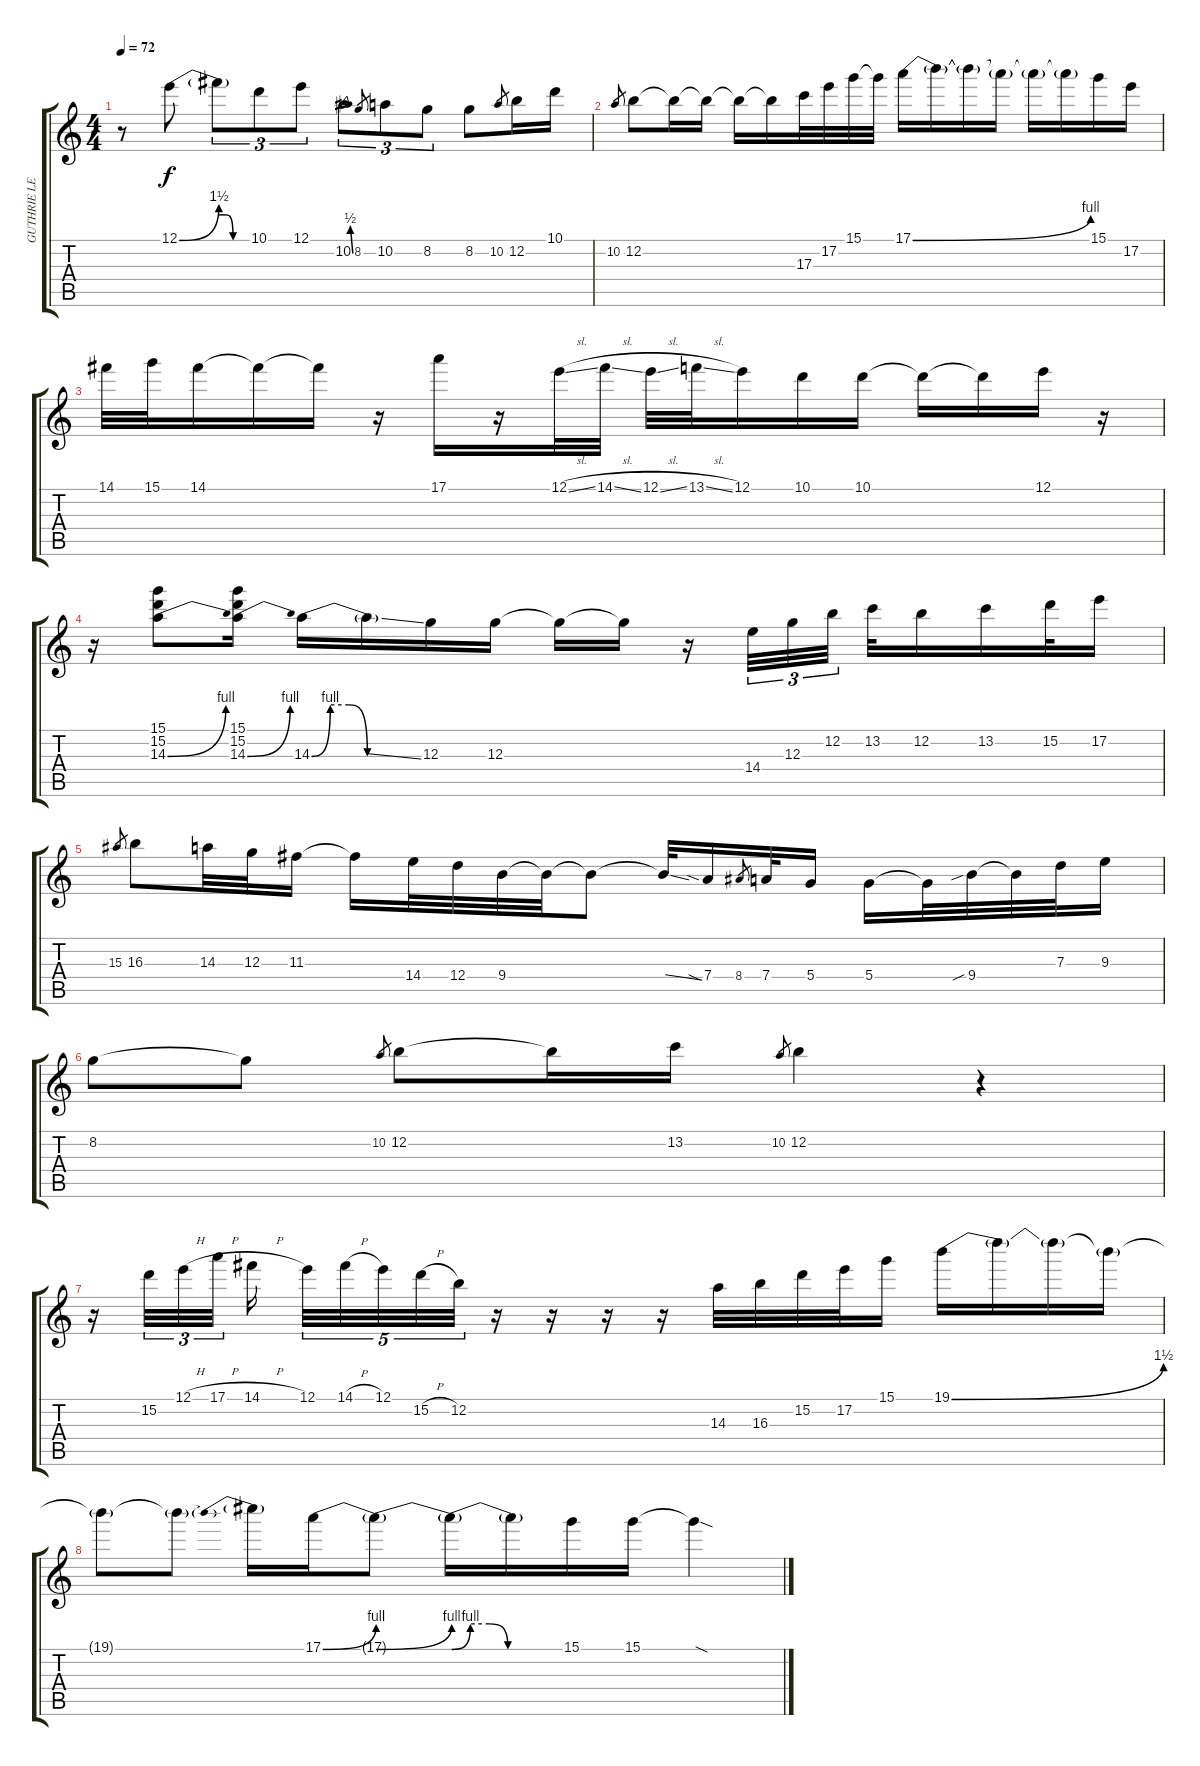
\track ("GUTHRIE LEAD" "GUTHRIE LE") {instrument electricguitarjazz}
\staff {score tabs}
\tuning (E4 B3 G3 D3 A2 E2) {hide}
\ts (4 4)
\tempo 72
\clef g2
\ks c
r.8{dy f} 12.1{be (bend 0 0 60 6)}.8 12.1{be (custom 0 4 15 4 30 0 60 0) t}.8{tu (3 2)} 10.1.8{tu (3 2)} 12.1.8{tu (3 2)} 10.2{be (bend 0 0 60 2)}.8{tu (3 2)} 8.2.8{gr} 10.2.8{tu (3 2)} 8.2.8{tu (3 2)} 8.2.8 10.2.8{gr} 12.2.16 10.1.16 |
10.2.8{gr} 12.2.8 12.2{t}.16 12.2{t}.16 12.2{t}.16 12.2{t}.16 17.3.32 17.2.32 15.1.32 15.1{t}.32 17.1{be (bend 0 0 60 4)}.16 17.1{t}.16 17.1{t}.16 17.1{t}.16 17.1{t}.16 17.1{t}.16 15.1.16 17.2.16 |
14.1.32 15.1.32 14.1.16 14.1{t}.16 14.1{t}.16 r.16 17.1.16 r.16 12.1{sl}.32 14.1{sl}.32 12.1{sl}.32 13.1{sl}.32 12.1.16 10.1.16 10.1.16 10.1{t}.16 10.1{t}.16 12.1.16 r.16 |
r.16 (15.1 15.2 14.3{be (bend 0 0 60 4)}).8 (15.1 15.2 14.3{be (bend 0 0 60 4)}).16 14.3{be (custom 0 0 10 4 20 4 30 0 60 0)}.16 14.3{ss t}.16 12.3.16 12.3.16 12.3{t}.16 12.3{t}.16 r.16 14.4.32{tu (3 2)} 12.3.32{tu (3 2)} 12.2.32{tu (3 2)} 13.2.32 12.2.16 13.2.16 15.2.32 17.2.16 |
15.3.8{gr} 16.3.8 14.3.32 12.3.32 11.3.16 11.3{t}.16 14.4.32 12.4.32 9.4.32 9.4{t}.32 9.4{t}.8 9.4{ss t}.32 7.4{sia}.16 8.4.8{gr} 7.4.32 5.4.16 5.4.16 5.4{t}.32 9.4{sib}.32 9.4{t}.32 7.3.32 9.3.16 |
8.2.8 8.2{t}.8 10.2.8{gr} 12.2.8 12.2{t}.16 13.2.16 10.2.8{gr} 12.2.4 r.4 |
r.16 15.2.32{tu (3 2)} 12.1{h}.32{tu (3 2)} 17.1{h}.32{tu (3 2) beam splitsecondary} 14.1{h}.16{beam splitsecondary} 12.1.32{tu (5 4)} 14.1{h}.32{tu (5 4)} 12.1.32{tu (5 4)} 15.2{h}.32{tu (5 4)} 12.2.32{tu (5 4)} r.16 r.16 r.16 r.16 14.3.32 16.3.32 15.2.32 17.2.32 15.1.16 19.1{be (bend 0 0 60 6)}.16 19.1{t}.16 19.1{t}.16 19.1{t}.16 |
19.1{t}.8 19.1{t}.8 19.1{be (prebend 0 4 60 4) t}.16 17.1{be (bend 0 0 60 4)}.16 17.1{be (bend 0 0 60 4) t}.8 17.1{be (custom 0 0 10 4 20 4 30 0 60 0) t}.16 17.1{t}.16 15.1.16 15.1.16 15.1{sod t}.4
